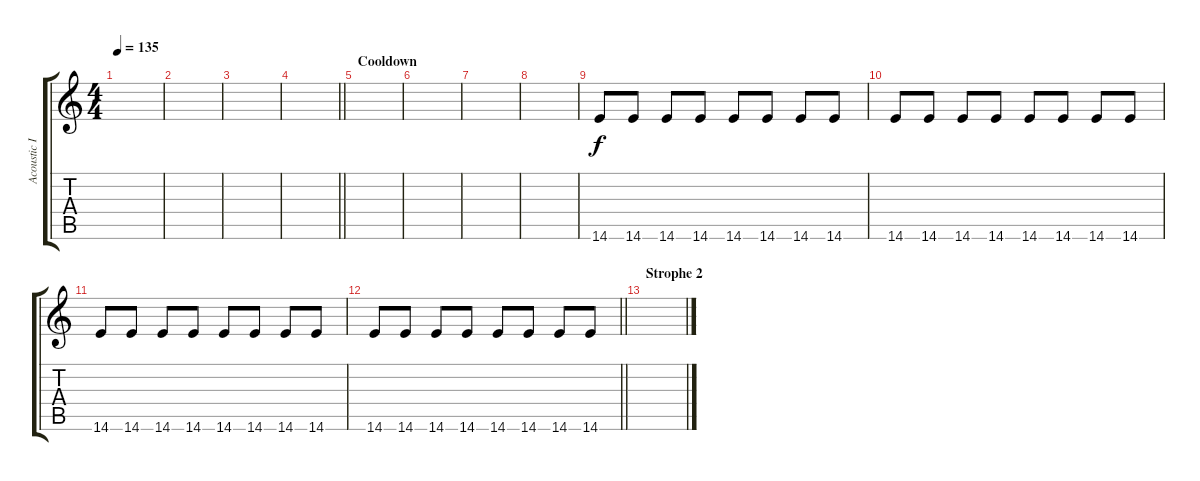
\track ("Acoustic II" "Acoustic I") {instrument distortionguitar}
\staff {score tabs}
\tuning (E4 B3 G3 D3 A2 D2) {hide}
\ts (4 4)
\tempo 135
\clef g2
\ks c
|
|
|
\barLineRight lightlight
|
\section ("" "Cooldown")
|
|
|
|
14.6.8{volume 0 instrument electricguitarjazz} 14.6.8{volume 6} 14.6.8 14.6.8 14.6.8 14.6.8 14.6.8 14.6.8 |
14.6.8{volume 3} 14.6.8 14.6.8 14.6.8 14.6.8 14.6.8 14.6.8 14.6.8 |
14.6.8 14.6.8 14.6.8 14.6.8 14.6.8 14.6.8{volume 6} 14.6.8 14.6.8 |
\barLineRight lightlight
14.6.8 14.6.8 14.6.8 14.6.8 14.6.8{volume 4} 14.6.8 14.6.8 14.6.8 |
\section ("" "Strophe 2")
